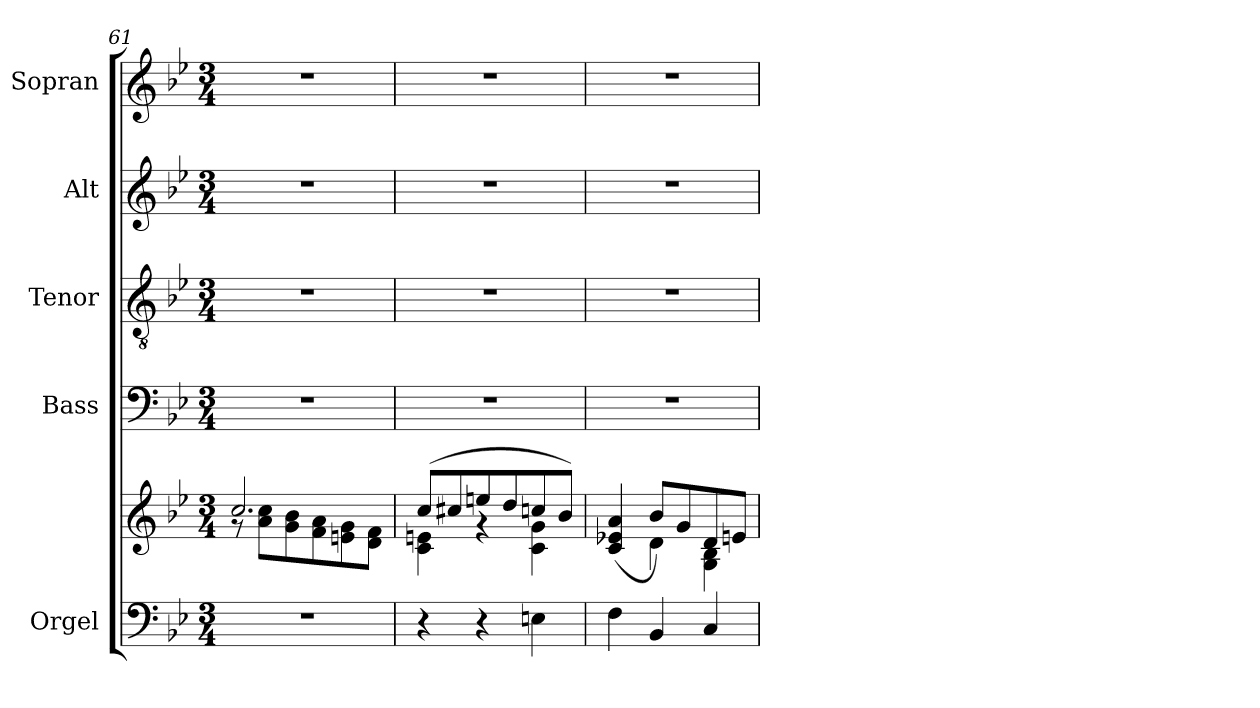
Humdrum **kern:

**kern	**kern	**kern	**kern	**kern	**kern
*part5	*part5	*part4	*part3	*part2	*part1
*staff6	*staff5	*staff4	*staff3	*staff2	*staff1
*I"Orgel	*	*I"Bass	*I"Tenor	*I"Alt	*I"Sopran
*I'Org.	*	*I'B.	*I'T.	*I'A.	*I'S.
*clefF4	*clefG2	*clefF4	*clefGv2	*clefG2	*clefG2
*k[b-e-]	*k[b-e-]	*k[b-e-]	*k[b-e-]	*k[b-e-]	*k[b-e-]
*B-:	*B-:	*B-:	*B-:	*B-:	*B-:
*M3/4	*M3/4	*M3/4	*M3/4	*M3/4	*M3/4
=61	=61	=61	=61	=61	=61
*	*^	*	*	*	*
2.r	2.cc/	8rf	2.r	2.r	2.r	2.r
.	.	8a\ 8cc\L	.	.	.	.
.	.	8g\ 8b-\	.	.	.	.
.	.	8f\ 8a\	.	.	.	.
.	.	8en\ 8g\	.	.	.	.
.	.	8d\ 8f\J	.	.	.	.
!!LO:LB:g=z
=62	=62	=62	=62	=62	=62	=62
4r	(>8cc/L	4c\ 4en\	2.r	2.r	2.r	2.r
.	8cc#X/	.	.	.	.	.
4r	8een/	4rf	.	.	.	.
.	8dd/	.	.	.	.	.
4En\	8ccn/	4c\ 4g\	.	.	.	.
.	8b-/J)	.	.	.	.	.
=63	=63	=63	=63	=63	=63	=63
4F\	(4c/ 4e-X/ 4a/	4ryy	2.r	2.r	2.r	2.r
4BB-/	8b-/L)	4d\	.	.	.	.
.	8g/	.	.	.	.	.
4C/	8d/	4G\ 4B-\	.	.	.	.
.	8en/J	.	.	.	.	.
*	*v	*v	*	*	*	*
=	=	=	=	=	=
*-	*-	*-	*-	*-	*-
